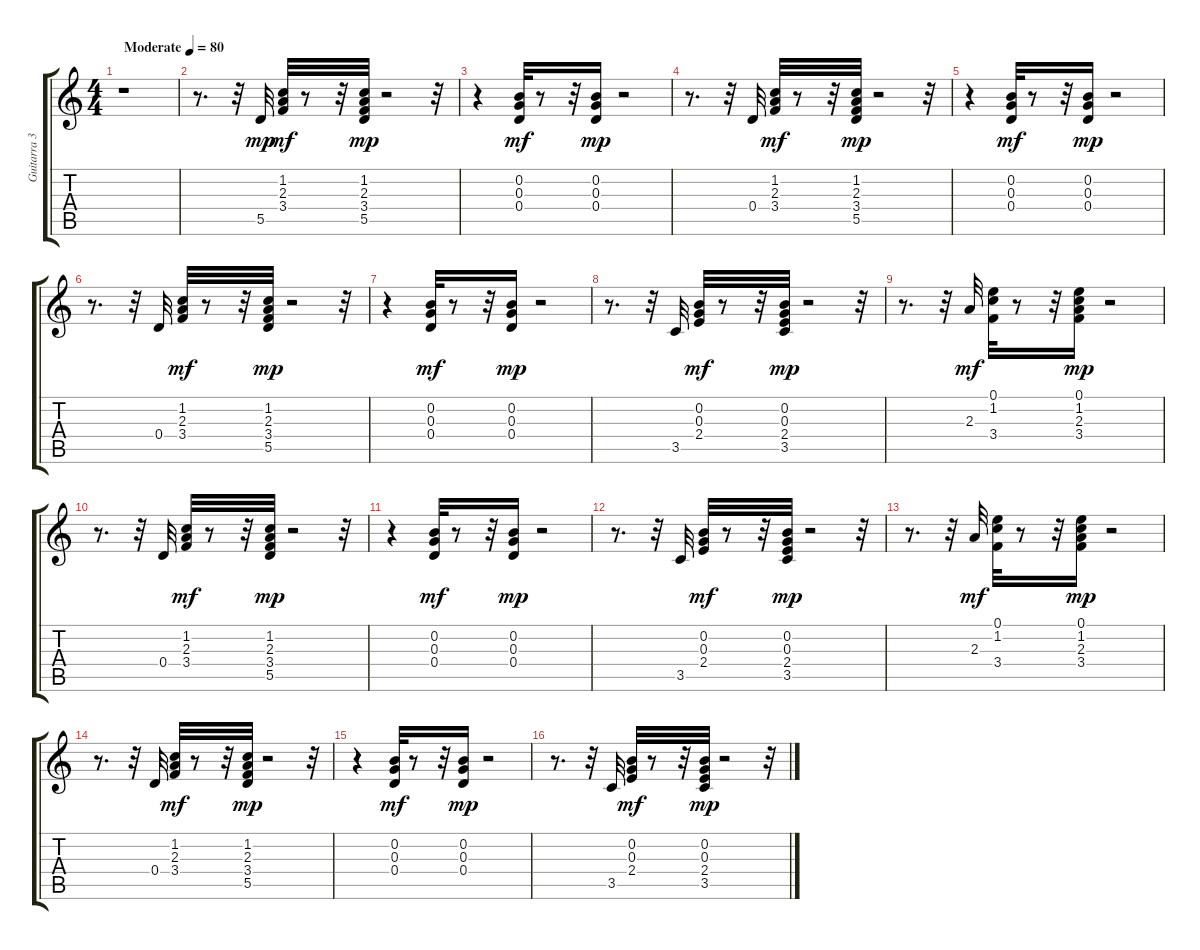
\track ("Guitarra 3" "Guitarra 3") {instrument acousticguitarsteel}
\staff {score tabs}
\tuning (E4 B3 G3 D3 A2 E2) {hide}
\ts (4 4)
\tempo (80 "Moderate")
\clef g2
\ks c
r.1{dy mp instrument acousticguitarsteel} |
r.8{d} r.32 5.5.32 (1.2 2.3 3.4).32{dy mf} r.8 r.32 (1.2 2.3 3.4 5.5).32{dy mp} r.2 r.32 |
r.4 (0.2 0.3 0.4).32{dy mf} r.8 r.32 (0.2 0.3 0.4).16{dy mp} r.2 |
r.8{d} r.32 0.4.32 (1.2 2.3 3.4).32{dy mf} r.8 r.32 (1.2 2.3 3.4 5.5).32{dy mp} r.2 r.32 |
r.4 (0.2 0.3 0.4).32{dy mf} r.8 r.32 (0.2 0.3 0.4).16{dy mp} r.2 |
r.8{d} r.32 0.4.32 (1.2 2.3 3.4).32{dy mf} r.8 r.32 (1.2 2.3 3.4 5.5).32{dy mp} r.2 r.32 |
r.4 (0.2 0.3 0.4).32{dy mf} r.8 r.32 (0.2 0.3 0.4).16{dy mp} r.2 |
r.8{d} r.32 3.5.32 (0.2 0.3 2.4).32{dy mf} r.8 r.32 (0.2 0.3 2.4 3.5).32{dy mp} r.2 r.32 |
r.8{d} r.32 2.3.32{dy mf} (0.1 1.2 3.4).32 r.8 r.32 (0.1 1.2 2.3 3.4).16{dy mp} r.2 |
r.8{d} r.32 0.4.32 (1.2 2.3 3.4).32{dy mf} r.8 r.32 (1.2 2.3 3.4 5.5).32{dy mp} r.2 r.32 |
r.4 (0.2 0.3 0.4).32{dy mf} r.8 r.32 (0.2 0.3 0.4).16{dy mp} r.2 |
r.8{d} r.32 3.5.32 (0.2 0.3 2.4).32{dy mf} r.8 r.32 (0.2 0.3 2.4 3.5).32{dy mp} r.2 r.32 |
r.8{d} r.32 2.3.32{dy mf} (0.1 1.2 3.4).32 r.8 r.32 (0.1 1.2 2.3 3.4).16{dy mp} r.2 |
r.8{d} r.32 0.4.32 (1.2 2.3 3.4).32{dy mf} r.8 r.32 (1.2 2.3 3.4 5.5).32{dy mp} r.2 r.32 |
r.4 (0.2 0.3 0.4).32{dy mf} r.8 r.32 (0.2 0.3 0.4).16{dy mp} r.2 |
r.8{d} r.32 3.5.32 (0.2 0.3 2.4).32{dy mf} r.8 r.32 (0.2 0.3 2.4 3.5).32{dy mp} r.2 r.32
